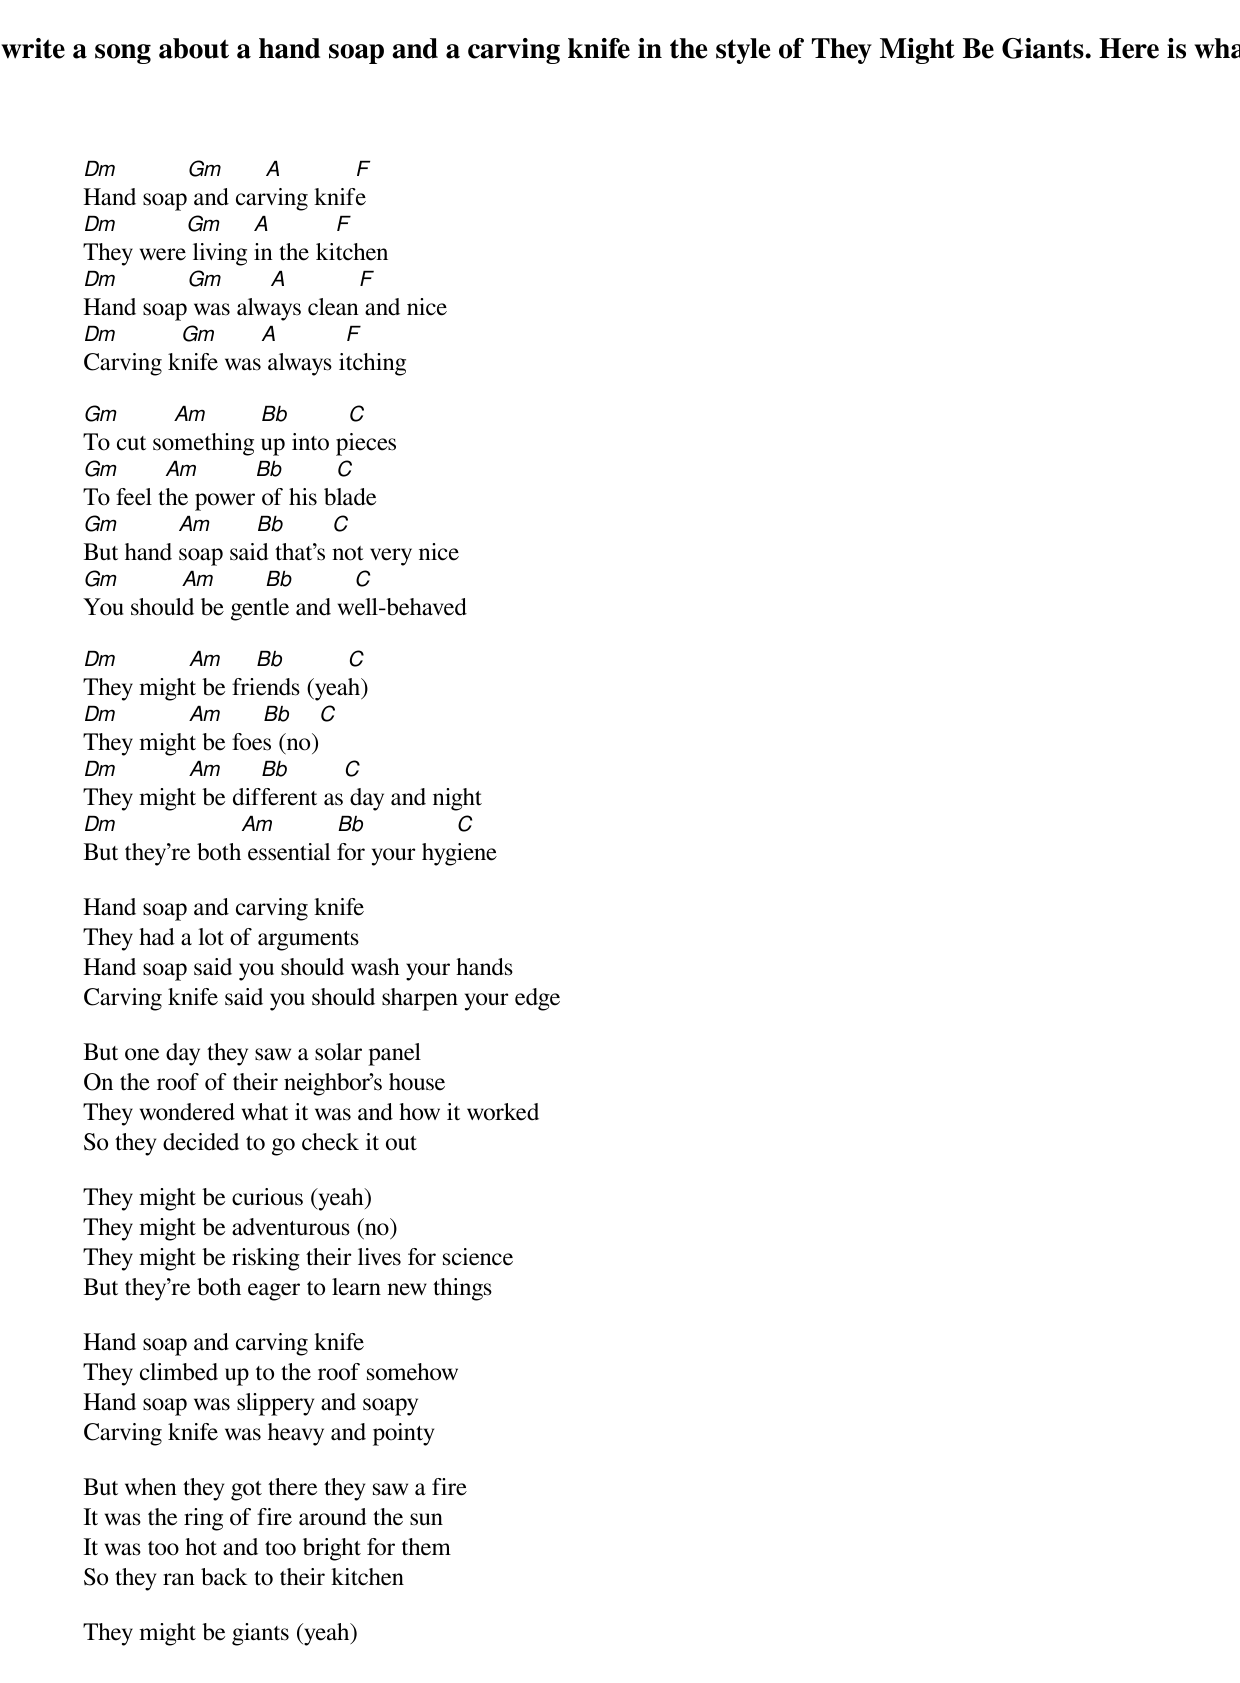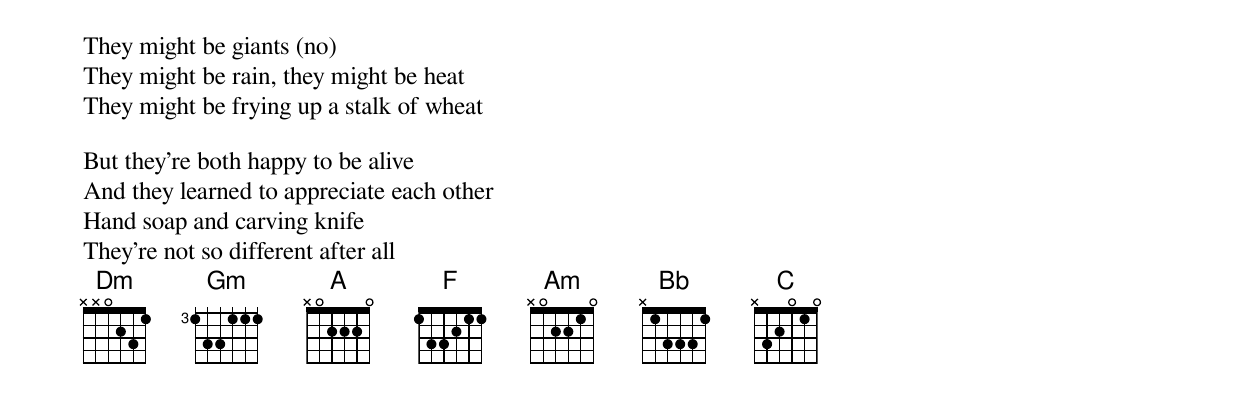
Sure, I can try to write a song about a hand soap and a carving knife in the style of They Might Be Giants. Here is what I came up with:

Dm       Gm      A        F
Hand soap and carving knife
Dm       Gm      A        F
They were living in the kitchen
Dm       Gm      A        F
Hand soap was always clean and nice
Dm       Gm      A        F
Carving knife was always itching

Gm       Am      Bb       C
To cut something up into pieces
Gm       Am      Bb       C
To feel the power of his blade
Gm       Am      Bb       C
But hand soap said that's not very nice
Gm       Am      Bb       C
You should be gentle and well-behaved

Dm       Am      Bb       C
They might be friends (yeah)
Dm       Am      Bb       C
They might be foes (no)
Dm       Am      Bb       C
They might be different as day and night
Dm              Am         Bb          C
But they're both essential for your hygiene

Hand soap and carving knife
They had a lot of arguments
Hand soap said you should wash your hands
Carving knife said you should sharpen your edge

But one day they saw a solar panel
On the roof of their neighbor's house
They wondered what it was and how it worked
So they decided to go check it out

They might be curious (yeah)
They might be adventurous (no)
They might be risking their lives for science
But they're both eager to learn new things

Hand soap and carving knife
They climbed up to the roof somehow
Hand soap was slippery and soapy
Carving knife was heavy and pointy

But when they got there they saw a fire
It was the ring of fire around the sun
It was too hot and too bright for them
So they ran back to their kitchen

They might be giants (yeah)
They might be giants (no)
They might be rain, they might be heat
They might be frying up a stalk of wheat

But they're both happy to be alive
And they learned to appreciate each other
Hand soap and carving knife
They're not so different after all
